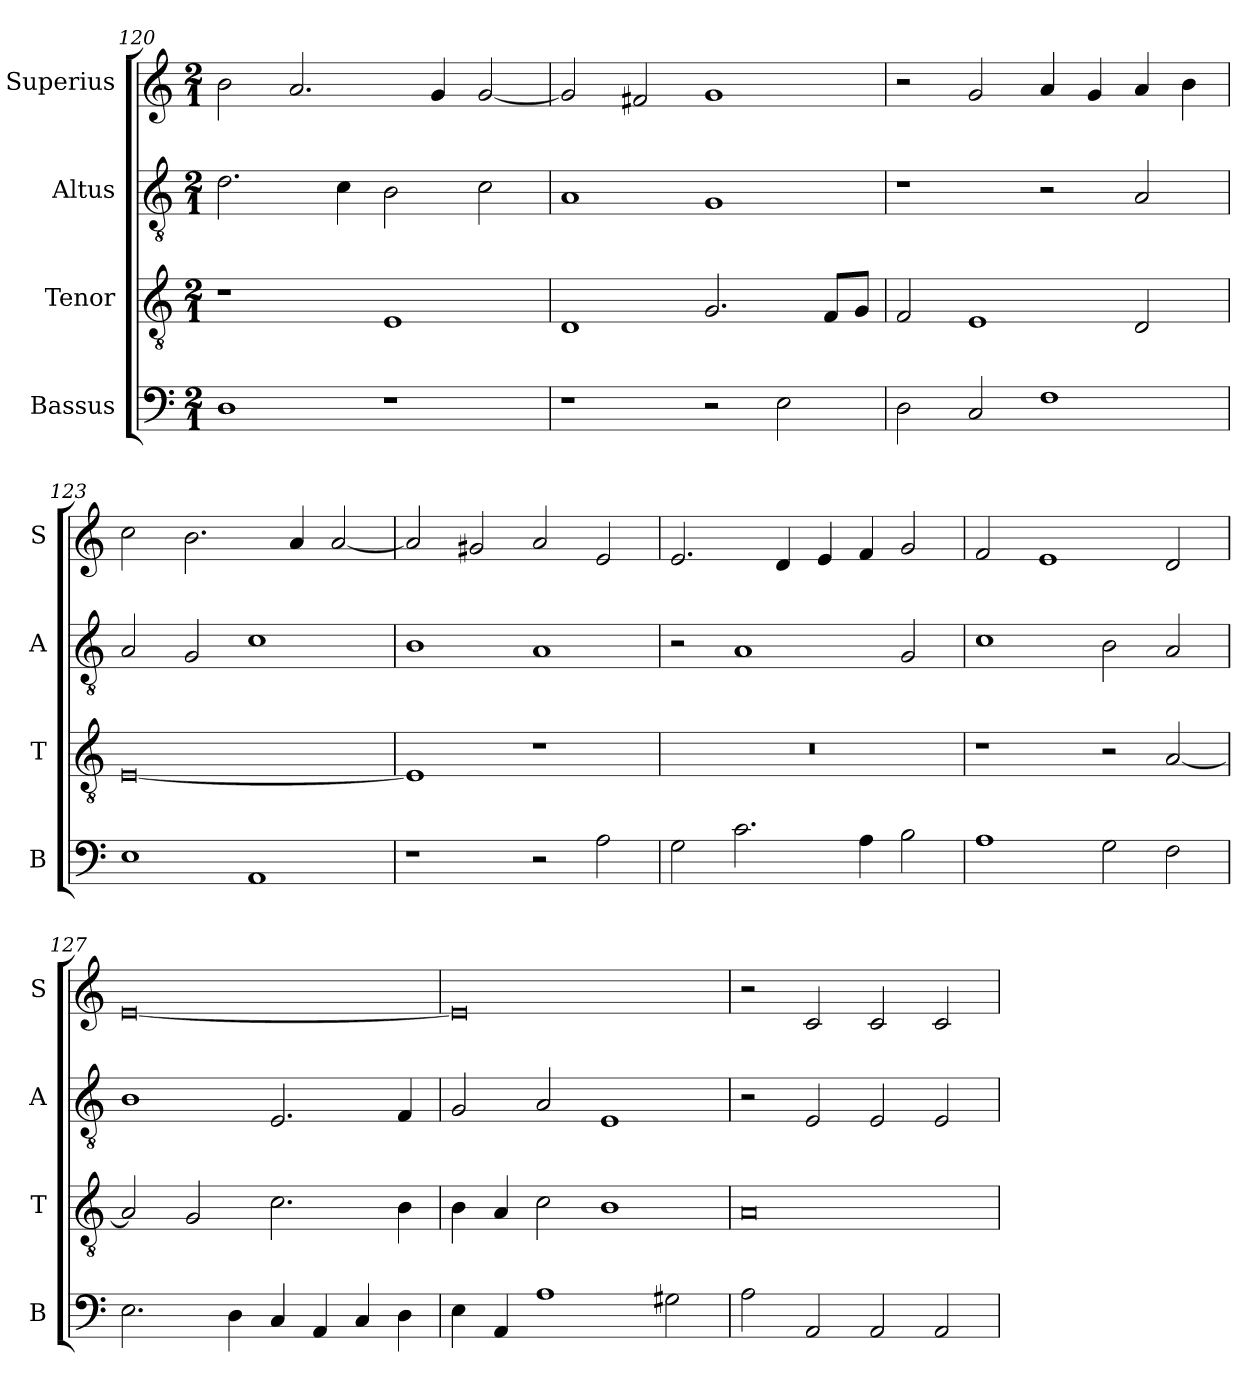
**kern	**kern	**kern	**kern
*part4	*part3	*part2	*part1
*staff4	*staff3	*staff2	*staff1
*I"Bassus	*I"Tenor	*I"Altus	*I"Superius
*I'B	*I'T	*I'A	*I'S
*clefF4	*clefGv2	*clefGv2	*clefG2
*k[]	*k[]	*k[]	*k[]
*C:	*C:	*C:	*C:
*M2/1	*M2/1	*M2/1	*M2/1
=120	=120	=120	=120
1D	1r	2.d	2b
.	.	.	2.a
.	.	4c	.
1r	1E	2B	.
.	.	.	4g
.	.	2c	[2g
=121	=121	=121	=121
1r	1D	1A	2g]
.	.	.	2f#X
2r	2.G	1G	1g
2E	.	.	.
.	8FL	.	.
.	8GJ	.	.
=122	=122	=122	=122
2D	2F	1r	2r
2C	1E	.	2g
1F	.	2r	4a
.	.	.	4g
.	2D	2A	4a
.	.	.	4b
=123	=123	=123	=123
1E	[0E	2A	2cc
.	.	2G	2.b
1AA	.	1c	.
.	.	.	4a
.	.	.	[2a
=124	=124	=124	=124
1r	1E]	1B	2a]
.	.	.	2g#X
2r	1r	1A	2a
2A	.	.	2e
=125	=125	=125	=125
2G	0r	2r	2.e
2.c	.	1A	.
.	.	.	4d
.	.	.	4e
4A	.	.	4f
2B	.	2G	2g
=126	=126	=126	=126
1A	1r	1c	2f
.	.	.	1e
2G	2r	2B	.
2F	[2A	2A	2d
=127	=127	=127	=127
2.E	2A]	1B	[0e
.	2G	.	.
4D	.	.	.
4C	2.c	2.E	.
4AA	.	.	.
4C	.	.	.
4D	4B	4F	.
=128	=128	=128	=128
4E	4B	2G	0e]
4AA	4A	.	.
1A	2c	2A	.
.	1B	1E	.
2G#X	.	.	.
=129	=129	=129	=129
2A	0A	2r	2r
2AA	.	2E	2c
2AA	.	2E	2c
2AA	.	2E	2c
=	=	=	=
*-	*-	*-	*-
